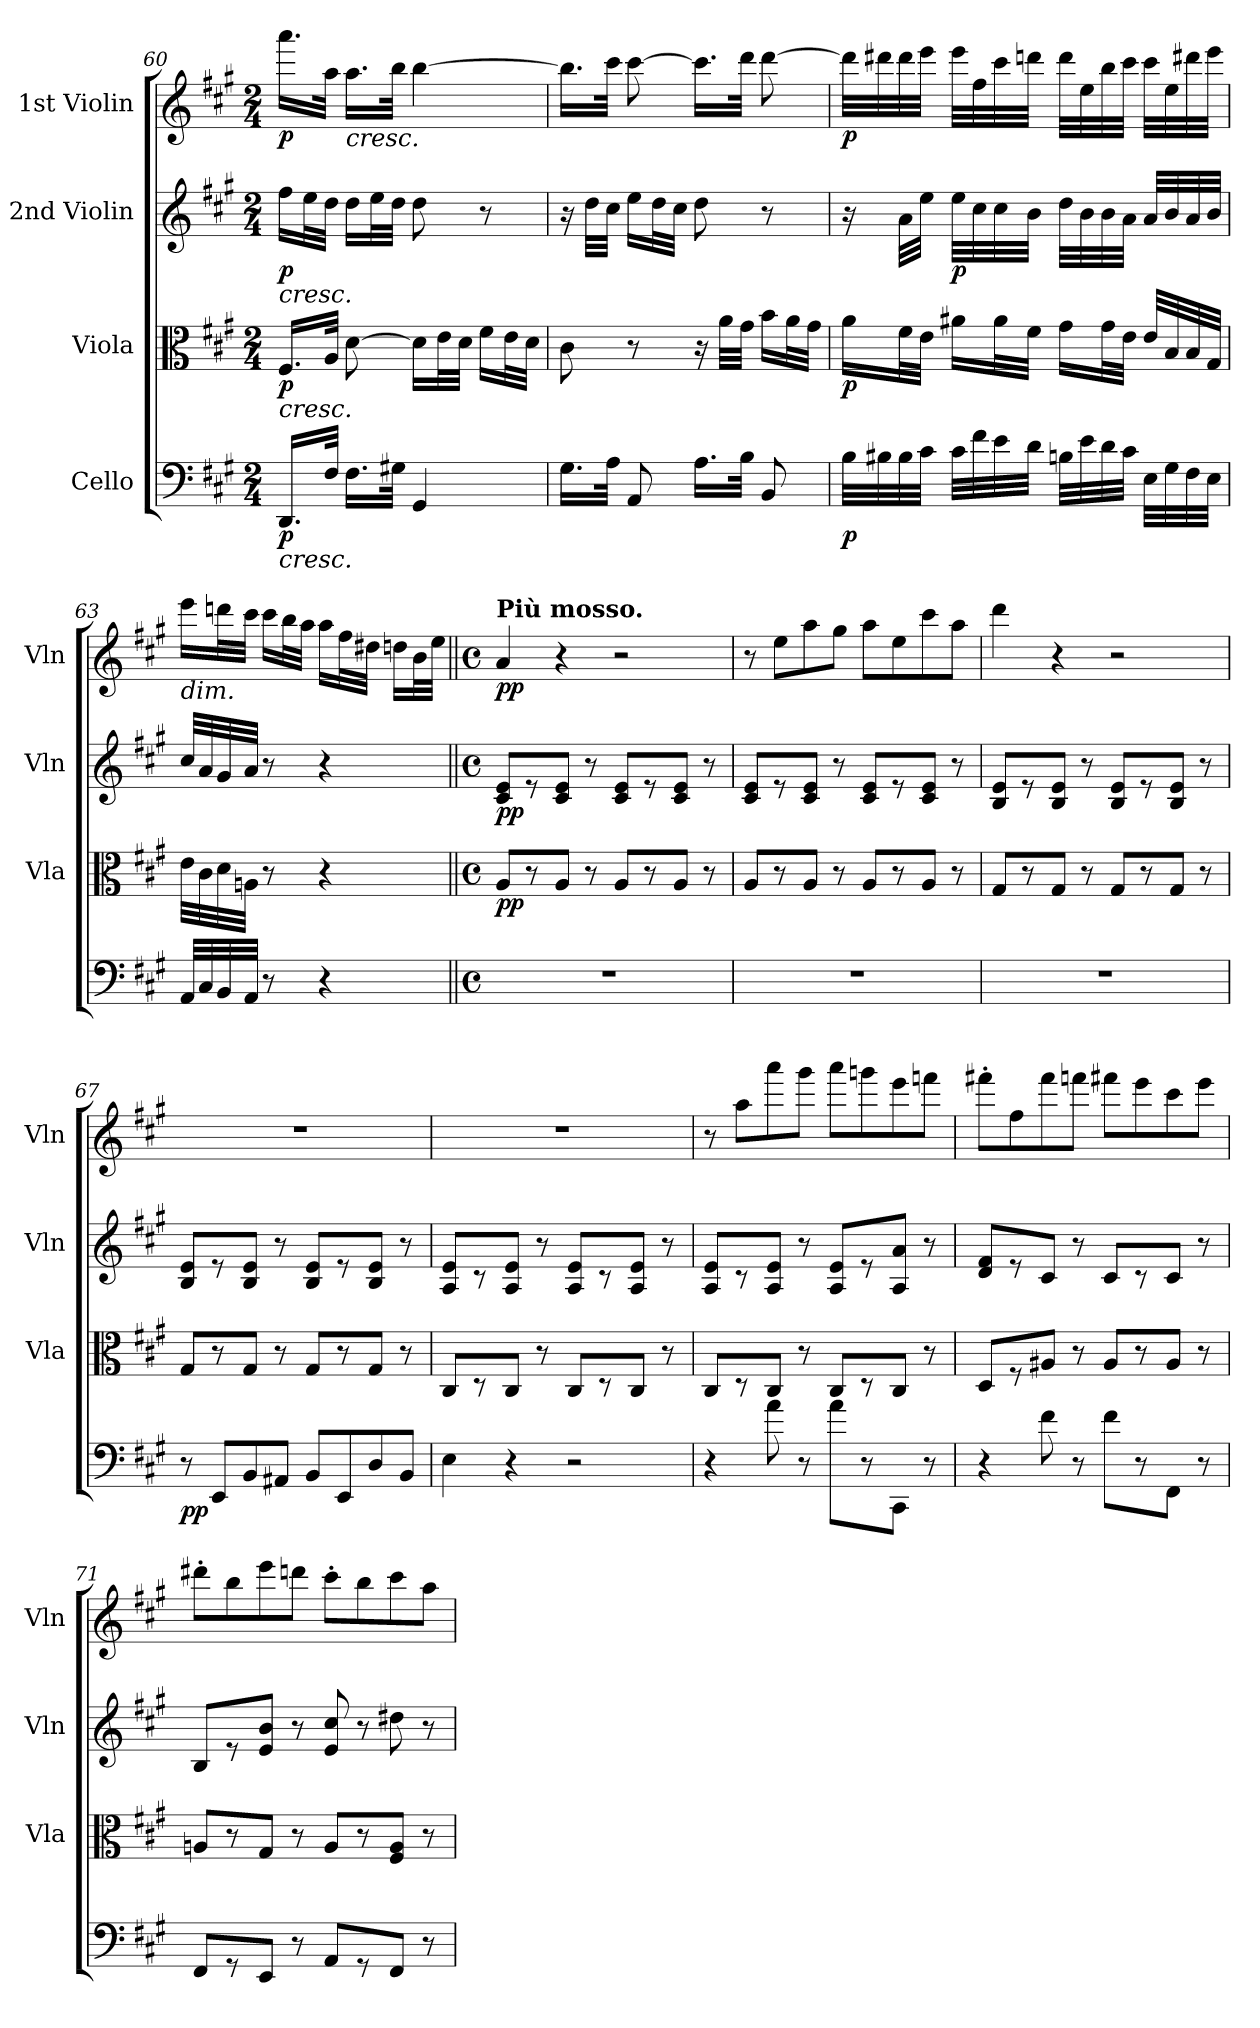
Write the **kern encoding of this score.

**kern	**dynam	**kern	**dynam	**kern	**dynam	**kern	**dynam
*part4	*part4	*part3	*part3	*part2	*part2	*part1	*part1
*staff4	*staff4	*staff3	*staff3	*staff2	*staff2	*staff1	*staff1
*I"Cello	*	*I"Viola	*	*I"2nd Violin	*	*I"1st Violin	*
*	*	*I'Vla	*	*I'Vln	*	*I'Vln	*
*clefF4	*	*clefC3	*	*clefG2	*	*clefG2	*
*k[f#c#g#]	*	*k[f#c#g#]	*	*k[f#c#g#]	*	*k[f#c#g#]	*
*M2/4	*	*M2/4	*	*M2/4	*	*M2/4	*
=60	=60	=60	=60	=60	=60	=60	=60
!	!	!	!	!LO:TX:b:i:t=cresc.	!	!	!
!	!	!LO:TX:b:i:t=cresc.	!	!	!	!	!
!LO:TX:b:i:t=cresc.	!	!	!	!	!	!	!
!	!LO:DY:b	!	!LO:DY:b	!	!LO:DY:b	!	!LO:DY:b
16.DD/LL	p	16.F#/LL	p	16ff#\LL	p	16.aaa\LL	p
.	.	.	.	32ee\L	.	.	.
32F#/JJk	.	32A/JJk	.	32dd\JJJ	.	32aa\JJk	.
!	!	!	!	!	!	!LO:TX:b:i:t=cresc.	!
16.F#\LL	.	[8d\	.	16dd\LL	.	16.aa\LL	.
.	.	.	.	32ee\L	.	.	.
32G#X\JJk	.	.	.	32dd\JJJ	.	32bb\JJk	.
4GG#/	.	16d\LL]	.	8dd\	.	[4bb\	.
.	.	32e\L	.	.	.	.	.
.	.	32d\JJJ	.	.	.	.	.
.	.	16f#\LL	.	8r	.	.	.
.	.	32e\L	.	.	.	.	.
.	.	32d\JJJ	.	.	.	.	.
!!LO:LB:g=z
=61	=61	=61	=61	=61	=61	=61	=61
16.G#\LL	.	8c#\	.	16r	.	16.bb\LL]	.
.	.	.	.	32dd\LLL	.	.	.
32A\JJk	.	.	.	32cc#\JJJ	.	32ccc#\JJk	.
8AA/	.	8r	.	16ee\LL	.	[8ccc#\	.
.	.	.	.	32dd\L	.	.	.
.	.	.	.	32cc#\JJJ	.	.	.
16.A\LL	.	16r	.	8dd\	.	16.ccc#\LL]	.
.	.	32a\LLL	.	.	.	.	.
32B\JJk	.	32g#\JJJ	.	.	.	32ddd\JJk	.
8BB/	.	16b\LL	.	8r	.	[8ddd\	.
.	.	32a\L	.	.	.	.	.
.	.	32g#\JJJ	.	.	.	.	.
=62	=62	=62	=62	=62	=62	=62	=62
!	!LO:DY:b	!	!LO:DY:b	!	!	!	!LO:DY:b
32B\LLL	p	16a\LL	p	16r	.	32ddd\LLL]	p
32B#X\	.	.	.	.	.	32ddd#X\	.
32B#\	.	32f#\L	.	32a\LLL	.	32ddd#\	.
32c#\JJJ	.	32e\JJJ	.	32ee\JJJ	.	32eee\JJJ	.
!	!	!	!	!	!LO:DY:b	!	!
32c#\LLL	.	16a#X\LL	.	32ee\LLL	p	32eee\LLL	.
32f#\	.	.	.	32cc#\	.	32ff#\	.
32e\	.	32a#\L	.	32cc#\	.	32ccc#\	.
32d\JJJ	.	32f#\JJJ	.	32b\JJJ	.	32dddn\JJJ	.
32Bn\LLL	.	16g#\LL	.	32dd\LLL	.	32ddd\LLL	.
32e\	.	.	.	32b\	.	32ee\	.
32d\	.	32g#\L	.	32b\	.	32bb\	.
32c#\JJJ	.	32e\JJJ	.	32a\JJJ	.	32ccc#\JJJ	.
32E\LLL	.	32e/LLL	.	32a/LLL	.	32ccc#\LLL	.
32G#\	.	32B/	.	32b/	.	32ee\	.
32F#\	.	32B/	.	32a/	.	32ddd#X\	.
32E\JJJ	.	32G#/JJJ	.	32b/JJJ	.	32eee\JJJ	.
!!LO:PB:g=z
=63	=63	=63	=63	=63	=63	=63	=63
!	!	!	!	!	!	!LO:TX:b:i:t=dim.	!
32AA/LLL	.	32e\LLL	.	32cc#/LLL	.	16eee\LL	.
32C#/	.	32c#\	.	32a/	.	.	.
32BB/	.	32d\	.	32g#/	.	32dddn\L	.
32AA/JJJ	.	32An\JJJ	.	32a/JJJ	.	32ccc#\JJJ	.
8r	.	8r	.	8r	.	16ccc#\LL	.
.	.	.	.	.	.	32bb\L	.
.	.	.	.	.	.	32aa\JJJ	.
4r	.	4r	.	4r	.	16aa\LL	.
.	.	.	.	.	.	32ff#\L	.
.	.	.	.	.	.	32dd#X\JJJ	.
.	.	.	.	.	.	16ddn\LL	.
.	.	.	.	.	.	32b\L	.
.	.	.	.	.	.	32ee\JJJ	.
=64||	=64||	=64||	=64||	=64||	=64||	=64||	=64||
*M4/4	*	*M4/4	*	*M4/4	*	*M4/4	*
*met(c)	*	*met(c)	*	*met(c)	*	*met(c)	*
!	!	!	!	!	!	!LO:TX:a:B:t=Più mosso.	!
!	!	!	!LO:DY:b	!	!LO:DY:b	!	!LO:DY:b
1r	.	8A/L	pp	8c#/ 8e/L	pp	4a/	pp
.	.	8r	.	8r	.	.	.
.	.	8A/J	.	8c#/ 8e/J	.	4r	.
.	.	8r	.	8r	.	.	.
.	.	8A/L	.	8c#/ 8e/L	.	2r	.
.	.	8r	.	8r	.	.	.
.	.	8A/J	.	8c#/ 8e/J	.	.	.
.	.	8r	.	8r	.	.	.
=65	=65	=65	=65	=65	=65	=65	=65
1r	.	8A/L	.	8c#/ 8e/L	.	8r	.
.	.	8r	.	8r	.	8ee\L	.
.	.	8A/J	.	8c#/ 8e/J	.	8aa\	.
.	.	8r	.	8r	.	8gg#\J	.
.	.	8A/L	.	8c#/ 8e/L	.	8aa\L	.
.	.	8r	.	8r	.	8ee\	.
.	.	8A/J	.	8c#/ 8e/J	.	8ccc#\	.
.	.	8r	.	8r	.	8aa\J	.
=66	=66	=66	=66	=66	=66	=66	=66
1r	.	8G#/L	.	8B/ 8e/L	.	4ddd\	.
.	.	8r	.	8r	.	.	.
.	.	8G#/J	.	8B/ 8e/J	.	4r	.
.	.	8r	.	8r	.	.	.
.	.	8G#/L	.	8B/ 8e/L	.	2r	.
.	.	8r	.	8r	.	.	.
.	.	8G#/J	.	8B/ 8e/J	.	.	.
.	.	8r	.	8r	.	.	.
!!LO:LB:g=z
=67	=67	=67	=67	=67	=67	=67	=67
!	!LO:DY:b	!	!	!	!	!	!
8r	pp	8G#/L	.	8B/ 8e/L	.	1r	.
8EE/L	.	8r	.	8r	.	.	.
8BB/	.	8G#/J	.	8B/ 8e/J	.	.	.
8AA#X/J	.	8r	.	8r	.	.	.
8BB/L	.	8G#/L	.	8B/ 8e/L	.	.	.
8EE/	.	8r	.	8r	.	.	.
8D/	.	8G#/J	.	8B/ 8e/J	.	.	.
8BB/J	.	8r	.	8r	.	.	.
=68	=68	=68	=68	=68	=68	=68	=68
4E\	.	8C#/L	.	8A/ 8e/L	.	1r	.
.	.	8r	.	8r	.	.	.
4r	.	8C#/J	.	8A/ 8e/J	.	.	.
.	.	8r	.	8r	.	.	.
2r	.	8C#/L	.	8A/ 8e/L	.	.	.
.	.	8r	.	8r	.	.	.
.	.	8C#/J	.	8A/ 8e/J	.	.	.
.	.	8r	.	8r	.	.	.
=69	=69	=69	=69	=69	=69	=69	=69
4r	.	8C#/L	.	8A/ 8e/L	.	8r	.
.	.	8r	.	8r	.	8aa\L	.
8a\	.	8C#/J	.	8A/ 8e/J	.	8aaa\	.
8r	.	8r	.	8r	.	8ggg#\J	.
8a\L	.	8C#/L	.	8A/ 8e/L	.	8aaa\L	.
8r	.	8r	.	8r	.	8gggn\	.
8CC#\J	.	8C#/J	.	8A/ 8a/J	.	8eee\	.
8r	.	8r	.	8r	.	8fffn\J	.
!!LO:LB:g=z
=70	=70	=70	=70	=70	=70	=70	=70
4r	.	8D/L	.	8d/ 8f#/L	.	8fff#X'\L	.
.	.	8r	.	8r	.	8ff#\	.
8f#\	.	8A#X/J	.	8c#/J	.	8fff#\	.
8r	.	8r	.	8r	.	8fffn\J	.
8f#\L	.	8A#/L	.	8c#/L	.	8fff#X\L	.
8r	.	8r	.	8r	.	8eee\	.
8FF#\J	.	8A#/J	.	8c#/J	.	8ccc#\	.
8r	.	8r	.	8r	.	8eee\J	.
=71	=71	=71	=71	=71	=71	=71	=71
8FF#/L	.	8An/L	.	8B/L	.	8ddd#X'\L	.
8r	.	8r	.	8r	.	8bb\	.
8EE/J	.	8G#/J	.	8e/ 8b/J	.	8eee\	.
8r	.	8r	.	8r	.	8dddn\J	.
8AA/L	.	8A/L	.	8e/ 8cc#/	.	8ccc#'\L	.
8r	.	8r	.	8r	.	8bb\	.
8FF#/J	.	8F#/ 8A/J	.	8dd#X\	.	8ccc#\	.
8r	.	8r	.	8r	.	8aa\J	.
=	=	=	=	=	=	=	=
*-	*-	*-	*-	*-	*-	*-	*-
